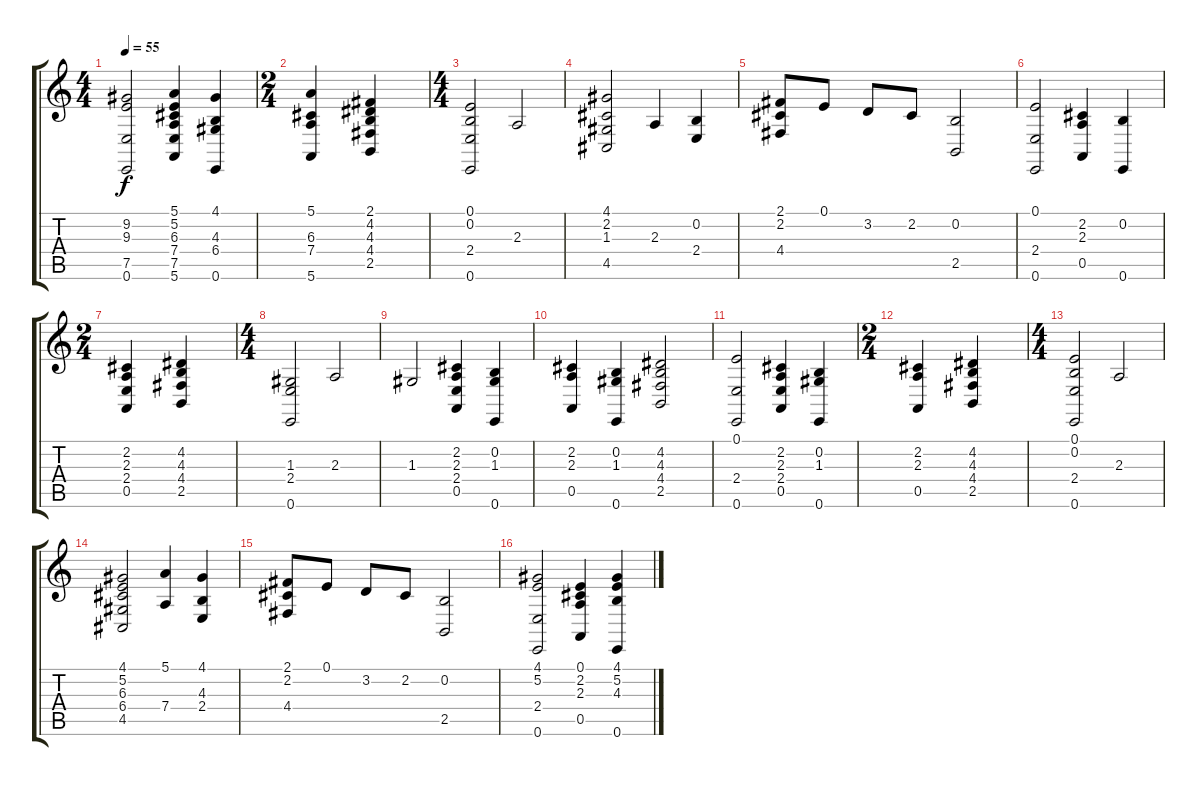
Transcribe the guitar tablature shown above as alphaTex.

\track "" {instrument synthstrings1}
\staff {score tabs}
\tuning (E4 B3 G3 D3 A2 E2) {hide}
\ts (4 4)
\tempo 55
\clef g2
\ks c
(9.2 9.3 7.5 0.6).2{dy f} (5.1 5.2 6.3 7.4 7.5 5.6).4 (4.1 4.3 6.4 0.6).4 |
\ts (2 4)
(5.1 6.3 7.4 5.6).4 (2.1 4.2 4.3 4.4 2.5).4 |
\ts (4 4)
(0.1 0.2 2.4 0.6).2 2.3.2 |
(4.1 2.2 1.3 4.5).2 2.3.4 (0.2 2.4).4 |
(2.1 2.2 4.4).8 0.1.8 3.2.8 2.2.8 (0.2 2.5).2 |
(0.1 2.4 0.6).2 (2.2 2.3 0.5).4 (0.2 0.6).4 |
\ts (2 4)
(2.2 2.3 2.4 0.5).4 (4.2 4.3 4.4 2.5).4 |
\ts (4 4)
(1.3 2.4 0.6).2 2.3.2 |
1.3.2 (2.2 2.3 2.4 0.5).4 (0.2 1.3 0.6).4 |
(2.2 2.3 0.5).4 (0.2 1.3 0.6).4 (4.2 4.3 4.4 2.5).2 |
(0.1 2.4 0.6).2 (2.2 2.3 2.4 0.5).4 (0.2 1.3 0.6).4 |
\ts (2 4)
(2.2 2.3 0.5).4 (4.2 4.3 4.4 2.5).4 |
\ts (4 4)
(0.1 0.2 2.4 0.6).2 2.3.2 |
(4.1 5.2 6.3 6.4 4.5).2 (5.1 7.4).4 (4.1 4.3 2.4).4 |
(2.1 2.2 4.4).8 0.1.8 3.2.8 2.2.8 (0.2 2.5).2 |
(4.1 5.2 2.4 0.6).2 (0.1 2.2 2.3 0.5).4 (4.1 5.2 4.3 0.6).4
